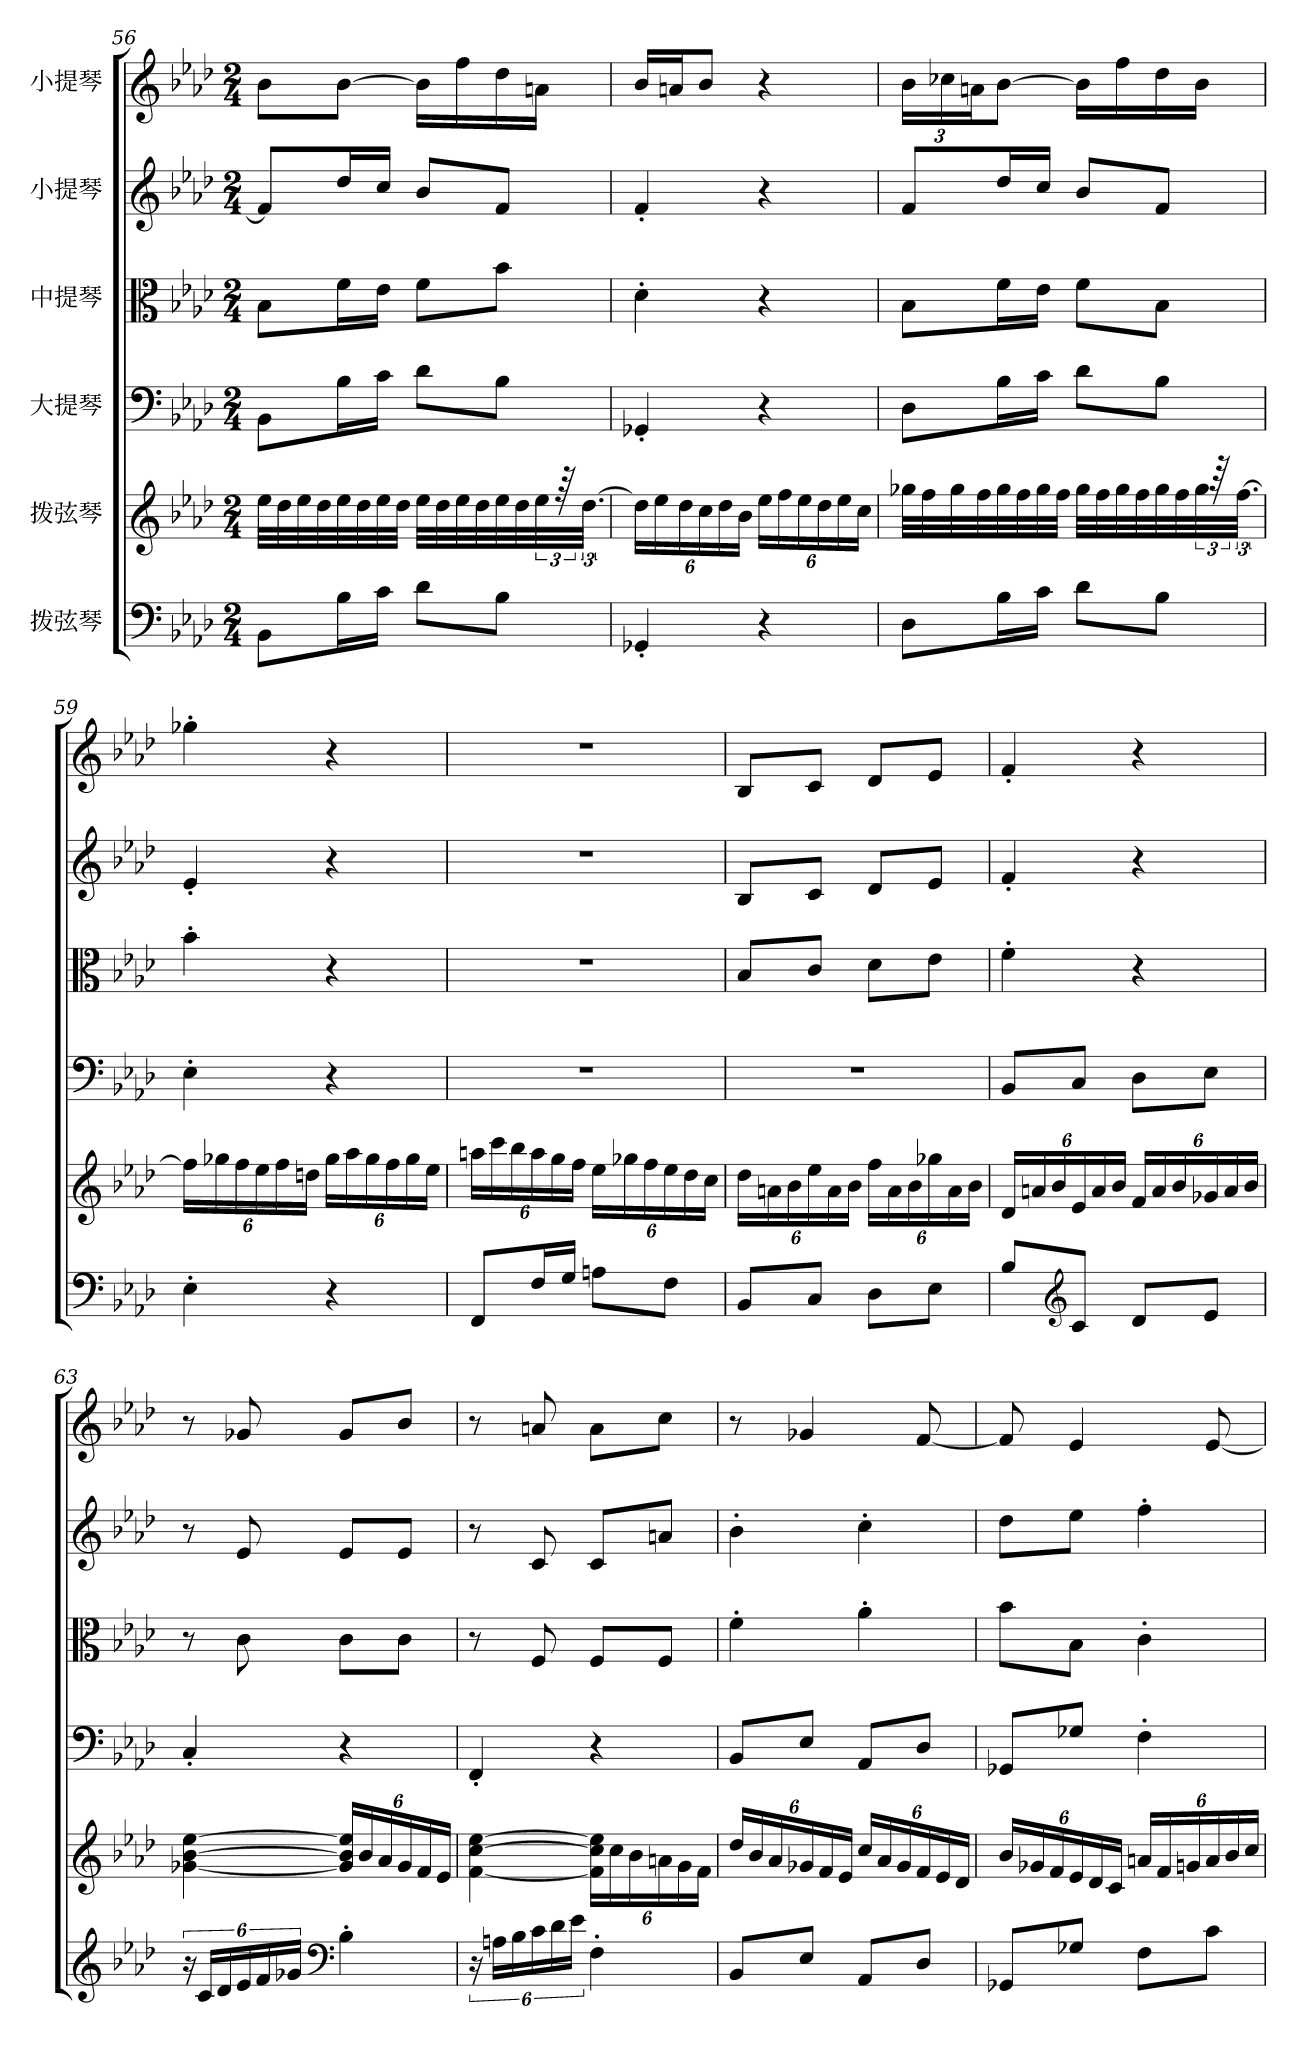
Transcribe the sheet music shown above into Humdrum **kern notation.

**kern	**kern	**kern	**kern	**kern	**kern
*part6	*part5	*part4	*part3	*part2	*part1
*staff6	*staff5	*staff4	*staff3	*staff2	*staff1
*I"拨弦琴	*I"拨弦琴	*I"大提琴	*I"中提琴	*I"小提琴	*I"小提琴
*clefF4	*clefG2	*clefF4	*clefC3	*clefG2	*clefG2
*k[b-e-a-d-]	*k[b-e-a-d-]	*k[b-e-a-d-]	*k[b-e-a-d-]	*k[b-e-a-d-]	*k[b-e-a-d-]
*M2/4	*M2/4	*M2/4	*M2/4	*M2/4	*M2/4
=56	=56	=56	=56	=56	=56
8BB-\L	32ee-\LLL	8BB-\L	8B-\L	8f/L]	8b-\L
.	32dd-\	.	.	.	.
.	32ee-\	.	.	.	.
.	32dd-\	.	.	.	.
16B-\L	32ee-\	16B-\L	16f\L	16dd-/L	[8b-\J
.	32dd-\	.	.	.	.
16c\JJ	32ee-\	16c\JJ	16e-\JJ	16cc/JJ	.
.	32dd-\JJJ	.	.	.	.
8d-\L	32ee-\LLL	8d-\L	8f\L	8b-/L	16b-\LL]
.	32dd-\	.	.	.	.
.	32ee-\	.	.	.	16ff\
.	32dd-\	.	.	.	.
8B-\J	32ee-\	8B-\J	8b-\J	8f/J	16dd-\
.	32dd-\	.	.	.	.
.	48ee-\JJJ	.	.	.	16an\JJ
.	96r	.	.	.	.
.	[48.dd-\	.	.	.	.
=57	=57	=57	=57	=57	=57
*	*Xbrackettup	*	*	*	*
4GG-X'/	24dd-\LL]	4GG-X'/	4d-'\	4f'/	16b-/LL
.	24ee-\	.	.	.	.
.	.	.	.	.	16an/J
.	24dd-\	.	.	.	.
.	24cc\	.	.	.	8b-/J
.	24dd-\	.	.	.	.
.	24b-\JJ	.	.	.	.
4r	24ee-\LL	4r	4r	4r	4r
.	24ff\	.	.	.	.
.	24ee-\	.	.	.	.
.	24dd-\	.	.	.	.
.	24ee-\	.	.	.	.
.	24cc\JJ	.	.	.	.
!!LO:PB:g=z
=58	=58	=58	=58	=58	=58
*	*	*	*	*	*Xbrackettup
8D-\L	32gg-X\LLL	8D-\L	8B-\L	8f/L	24b-\LL
.	32ff\	.	.	.	.
.	.	.	.	.	24cc-X\
.	32gg-\	.	.	.	.
.	.	.	.	.	24an\J
.	32ff\	.	.	.	.
16B-\L	32gg-\	16B-\L	16f\L	16dd-/L	[8b-\J
.	32ff\	.	.	.	.
16c\JJ	32gg-\	16c\JJ	16e-\JJ	16cc/JJ	.
.	32ff\JJJ	.	.	.	.
8d-\L	32gg-\LLL	8d-\L	8f\L	8b-/L	16b-\LL]
.	32ff\	.	.	.	.
.	32gg-\	.	.	.	16ff\
.	32ff\	.	.	.	.
8B-\J	32gg-\	8B-\J	8B-\J	8f/J	16dd-\
.	32ff\	.	.	.	.
*	*brackettup	*	*	*	*
.	48gg-\JJJ	.	.	.	16b-\JJ
.	96r	.	.	.	.
.	[48.ff\	.	.	.	.
=59	=59	=59	=59	=59	=59
*	*Xbrackettup	*	*	*	*
4E-'\	24ff\LL]	4E-'\	4b-'\	4e-'/	4gg-X'\
.	24gg-X\	.	.	.	.
.	24ff\	.	.	.	.
.	24ee-\	.	.	.	.
.	24ff\	.	.	.	.
.	24ddn\JJ	.	.	.	.
4r	24gg-\LL	4r	4r	4r	4r
.	24aa-\	.	.	.	.
.	24gg-\	.	.	.	.
.	24ff\	.	.	.	.
.	24gg-\	.	.	.	.
.	24ee-\JJ	.	.	.	.
!!LO:LB:g=z
=60	=60	=60	=60	=60	=60
8FF/L	24aan\LL	2r	2r	2r	2r
.	24ccc\	.	.	.	.
.	24bb-\	.	.	.	.
16F/L	24aa\	.	.	.	.
.	24gg\	.	.	.	.
16G/JJ	.	.	.	.	.
.	24ff\JJ	.	.	.	.
8An\L	24ee-\LL	.	.	.	.
.	24gg-X\	.	.	.	.
.	24ff\	.	.	.	.
8F\J	24ee-\	.	.	.	.
.	24dd-\	.	.	.	.
.	24cc\JJ	.	.	.	.
=61	=61	=61	=61	=61	=61
8BB-/L	24dd-\LL	2r	8B-/L	8B-/L	8B-/L
.	24an\	.	.	.	.
.	24b-\	.	.	.	.
8C/J	24ee-\	.	8c/J	8c/J	8c/J
.	24a\	.	.	.	.
.	24b-\JJ	.	.	.	.
8D-\L	24ff\LL	.	8d-\L	8d-/L	8d-/L
.	24a\	.	.	.	.
.	24b-\	.	.	.	.
8E-\J	24gg-X\	.	8e-\J	8e-/J	8e-/J
.	24a\	.	.	.	.
.	24b-\JJ	.	.	.	.
=62	=62	=62	=62	=62	=62
8B-/L	24d-/LL	8BB-/L	4f'\	4f'/	4f'/
.	24an/	.	.	.	.
.	24b-/	.	.	.	.
*clefG2	*	*	*	*	*
8c/J	24e-/	8C/J	.	.	.
.	24a/	.	.	.	.
.	24b-/JJ	.	.	.	.
8d-/L	24f/LL	8D-\L	4r	4r	4r
.	24a/	.	.	.	.
.	24b-/	.	.	.	.
8e-/J	24g-X/	8E-\J	.	.	.
.	24a/	.	.	.	.
.	24b-/JJ	.	.	.	.
!!LO:PB:g=z
=63	=63	=63	=63	=63	=63
24r	[4g-X\ [4b-\ [4ee-\	4C'/	8r	8r	8r
24c/LL	.	.	.	.	.
24d-/	.	.	.	.	.
*Xbrackettup	*	*	*	*	*
24e-/	.	.	8c\	8e-/	8g-X/
24f/	.	.	.	.	.
24g-X/JJ	.	.	.	.	.
*clefF4	*	*	*	*	*
4B-'\	24g-/] 24b-/] 24ee-/]LL	4r	8c\L	8e-/L	8g-/L
.	24b-/	.	.	.	.
.	24a-/	.	.	.	.
.	24g-/	.	8c\J	8e-/J	8b-/J
.	24f/	.	.	.	.
.	24e-/JJ	.	.	.	.
=64	=64	=64	=64	=64	=64
*brackettup	*	*	*	*	*
24r	[4f\ [4cc\ [4ee-\	4FF'/	8r	8r	8r
24An\LL	.	.	.	.	.
24B-\	.	.	.	.	.
*Xbrackettup	*	*	*	*	*
24c\	.	.	8F/	8c/	8an/
24d-\	.	.	.	.	.
24e-\JJ	.	.	.	.	.
4F'\	24f\] 24cc\] 24ee-\]LL	4r	8F/L	8c/L	8a\L
.	24cc\	.	.	.	.
.	24b-\	.	.	.	.
.	24an\	.	8F/J	8an/J	8cc\J
.	24g\	.	.	.	.
.	24f\JJ	.	.	.	.
=65	=65	=65	=65	=65	=65
8BB-/L	24dd-/LL	8BB-/L	4f'\	4b-'\	8r
.	24b-/	.	.	.	.
.	24a-/	.	.	.	.
8E-/J	24g-X/	8E-/J	.	.	4g-X/
.	24f/	.	.	.	.
.	24e-/JJ	.	.	.	.
8AA-/L	24cc/LL	8AA-/L	4a-'\	4cc'\	.
.	24a-/	.	.	.	.
.	24g-/	.	.	.	.
8D-/J	24f/	8D-/J	.	.	[8f/
.	24e-/	.	.	.	.
.	24d-/JJ	.	.	.	.
!!LO:LB:g=z
=66	=66	=66	=66	=66	=66
8GG-X/L	24b-/LL	8GG-X/L	8b-\L	8dd-\L	8f/]
.	24g-X/	.	.	.	.
.	24f/	.	.	.	.
8G-X/J	24e-/	8G-X/J	8B-\J	8ee-\J	4e-/
.	24d-/	.	.	.	.
.	24c/JJ	.	.	.	.
8F\L	24an/LL	4F'\	4c'\	4ff'\	.
.	24f/	.	.	.	.
.	24gn/	.	.	.	.
8c\J	24a/	.	.	.	[8e-/
.	24b-/	.	.	.	.
.	24cc/JJ	.	.	.	.
=	=	=	=	=	=
*-	*-	*-	*-	*-	*-
